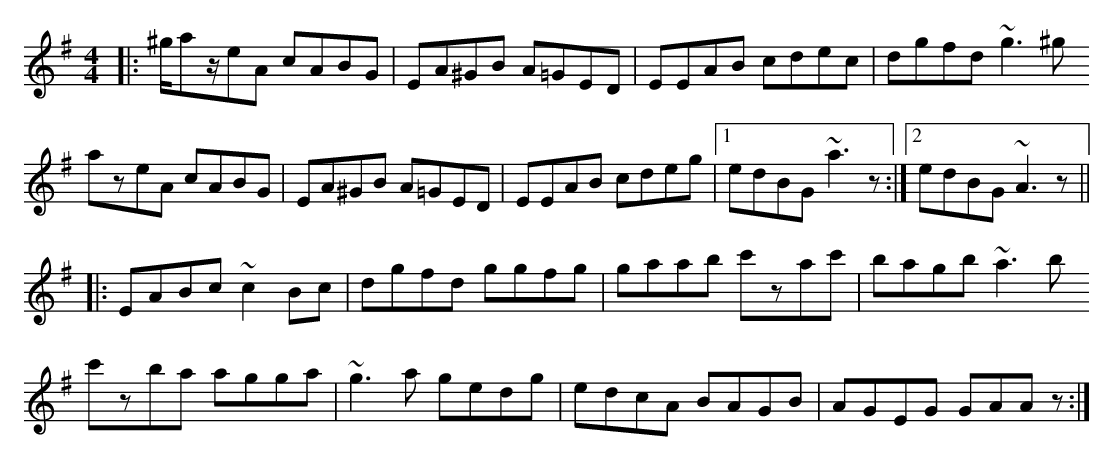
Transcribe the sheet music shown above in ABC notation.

X:1
M:4/4
K:Ador
|:^g/az/eA cABG|EA^GB A=GED|EEAB cdec|dgfd ~g3^g
azeA cABG|EA^GB A=GED|EEAB cdeg|1 edBG ~a3z:|2 edBG ~A3z||
|:EABc ~c2Bc|dgfd ggfg|gaab c'zac'|bagb ~a3b
c'zba agga|~g3a gedg|edcA BAGB|AGEG GAAz:|
